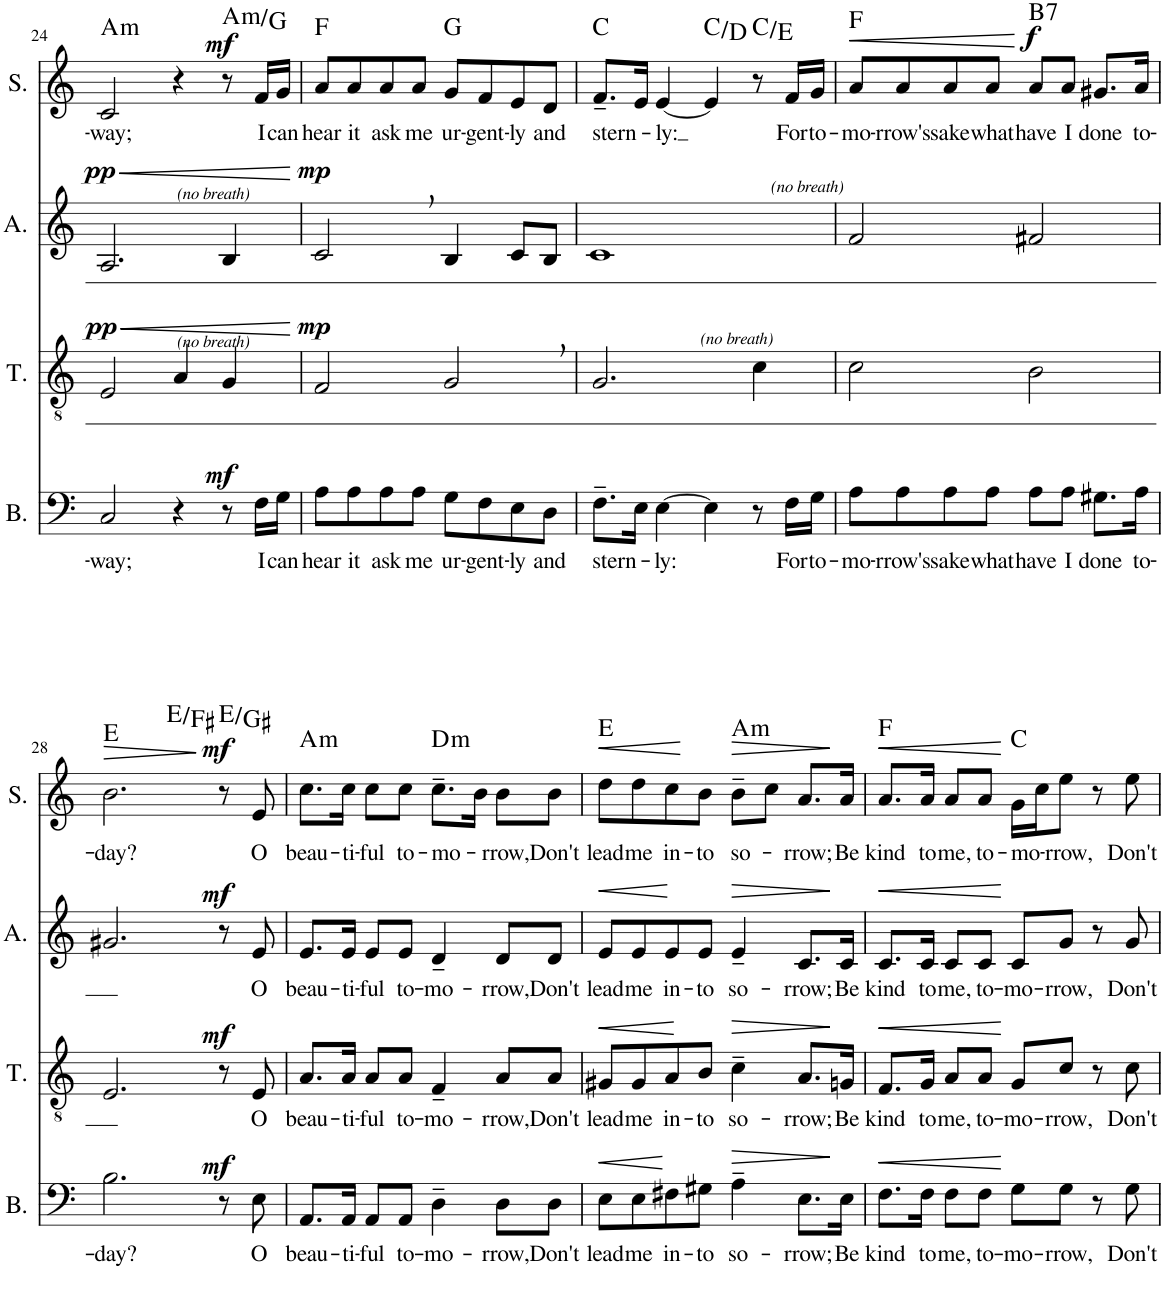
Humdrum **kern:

**kern	**text	**dynam	**kern	**text	**dynam	**kern	**text	**dynam	**kern	**text	**dynam	**harte
*part4	*part4	*part4	*part3	*part3	*part3	*part2	*part2	*part2	*part1	*part1	*part1	*part1
*staff4	*staff4	*staff4	*staff3	*staff3	*staff3	*staff2	*staff2	*staff2	*staff1	*staff1	*staff1	*
*I"Bass	*	*	*I"Tenor	*	*	*I"Alto	*	*	*I"Soprano	*	*	*
*I'B.	*	*	*I'T.	*	*	*I'A.	*	*	*I'S.	*	*	*
!!LO:PB:g=z
*clefF4	*	*	*clefGv2	*	*	*clefG2	*	*	*clefG2	*	*	*
*k[]	*	*	*k[]	*	*	*k[]	*	*	*k[]	*	*	*
*M4/4	*	*	*M4/4	*	*	*M4/4	*	*	*M4/4	*	*	*
=24	=24	=24	=24	=24	=24	=24	=24	=24	=24	=24	=24	=24
!	!	!	!	!	!	!LO:TX:a:i:t=(no breath)	!	!	!	!	!	!
!	!	!	!LO:TX:a:i:t=(no breath)	!	!	!	!	!	!	!	!	!
!	!LO:LY:b	!	!	!	!LO:HP:b	!	!	!LO:HP:b	!	!LO:LY:b	!	!
!	!	!	!	!	!LO:DY:n=1:a	!	!	!LO:DY:n=1:a	!	!	!	!LO:H:kt=m
2C/	-way;	.	2E/	.	< pp	2.A/	.	< pp	2c/	-way;	.	A:min
4r	.	.	4A/	.	.	.	.	.	4r	.	.	.
!	!	!LO:DY:a	!	!	!	!	!	!	!	!	!LO:DY:a	!LO:H:kt=m
8r	.	mf	4G/	.	.	4B/	.	.	8r	.	mf	A:min/b7
!	!LO:LY:b	!	!	!	!	!	!	!	!	!LO:LY:b	!	!
16F\LL	I	.	.	.	.	.	.	.	16f/LL	I	.	.
!	!LO:LY:b	!	!	!	!	!	!	!	!	!LO:LY:b	!	!
16G\JJ	can	.	.	.	.	.	.	.	16g/JJ	can	.	.
.	.	.	.	.	[	.	.	[	.	.	.	.
=25	=25	=25	=25	=25	=25	=25	=25	=25	=25	=25	=25	=25
!	!LO:LY:b	!	!	!	!LO:DY:a	!	!	!LO:DY:a	!	!LO:LY:b	!	!
8A\L	hear	.	2F/	.	mp	2c,/	.	mp	8a/L	hear	.	F:maj
!	!LO:LY:b	!	!	!	!	!	!	!	!	!LO:LY:b	!	!
8A\	it	.	.	.	.	.	.	.	8a/	it	.	.
!	!LO:LY:b	!	!	!	!	!	!	!	!	!LO:LY:b	!	!
8A\	ask	.	.	.	.	.	.	.	8a/	ask	.	.
!	!LO:LY:b	!	!	!	!	!	!	!	!	!LO:LY:b	!	!
8A\J	me	.	.	.	.	.	.	.	8a/J	me	.	.
!	!LO:LY:b	!	!	!	!	!	!	!	!	!LO:LY:b	!	!
8G\L	ur-	.	2G,/	.	.	4B/	.	.	8g/L	ur-	.	G:maj
!	!LO:LY:b	!	!	!	!	!	!	!	!	!LO:LY:b	!	!
8F\	-gent-	.	.	.	.	.	.	.	8f/	-gent-	.	.
!	!LO:LY:b	!	!	!	!	!	!	!	!	!LO:LY:b	!	!
8E\	-ly	.	.	.	.	8c/L	.	.	8e/	-ly	.	.
!	!LO:LY:b	!	!	!	!	!	!	!	!	!LO:LY:b	!	!
8D\J	and	.	.	.	.	8B/J	.	.	8d/J	and	.	.
=26	=26	=26	=26	=26	=26	=26	=26	=26	=26	=26	=26	=26
!	!	!	!	!	!	!LO:TX:a:i:t=(no breath)	!	!	!	!	!	!
!	!LO:LY:b	!	!	!	!	!	!	!	!	!LO:LY:b	!	!
8.F~\L	stern-	.	2.G/	.	.	1c	.	.	8.f~/L	-stern-	.	C:maj
16E\Jk	.	.	.	.	.	.	.	.	16e/Jk	.	.	.
!	!LO:LY:b	!	!	!	!	!	!	!	!	!LO:LY:b	!	!
[4E\	-ly:	.	.	.	.	.	.	.	[4e/	-ly:	.	.
4E\]	.	.	.	.	.	.	.	.	4e/]	.	.	C:maj/2
!	!	!	!LO:TX:a:i:t=(no breath)	!	!	!	!	!	!	!	!	!
8r	.	.	4c\	.	.	.	.	.	8r	.	.	C:maj/3
!	!LO:LY:b	!	!	!	!	!	!	!	!	!LO:LY:b	!	!
16F\LL	For	.	.	.	.	.	.	.	16f/LL	For	.	.
!	!LO:LY:b	!	!	!	!	!	!	!	!	!LO:LY:b	!	!
16G\JJ	to-	.	.	.	.	.	.	.	16g/JJ	to-	.	.
=27	=27	=27	=27	=27	=27	=27	=27	=27	=27	=27	=27	=27
!	!LO:LY:b	!	!	!	!	!	!	!	!	!LO:LY:b	!LO:HP:b	!
8A\L	-mo-	.	2c\	.	.	2f/	.	.	8a/L	-mo-	<	F:maj
!	!LO:LY:b	!	!	!	!	!	!	!	!	!LO:LY:b	!	!
8A\	-rrow's	.	.	.	.	.	.	.	8a/	-rrow's	.	.
!	!LO:LY:b	!	!	!	!	!	!	!	!	!LO:LY:b	!	!
8A\	sake	.	.	.	.	.	.	.	8a/	sake	.	.
!	!LO:LY:b	!	!	!	!	!	!	!	!	!LO:LY:b	!	!
8A\J	what	.	.	.	.	.	.	.	8a/J	what	.	.
!	!LO:LY:b	!	!	!	!	!	!	!	!	!LO:LY:b	!LO:DY:n=1:a	!LO:H:kt=7
8A\L	have	.	2B\	.	.	2f#X/	.	.	8a/L	have	[ f	B:7
!	!LO:LY:b	!	!	!	!	!	!	!	!	!LO:LY:b	!	!
8A\J	I	.	.	.	.	.	.	.	8a/J	I	.	.
!	!LO:LY:b	!	!	!	!	!	!	!	!	!LO:LY:b	!	!
8.G#X\L	done	.	.	.	.	.	.	.	8.g#X/L	done	.	.
!	!LO:LY:b	!	!	!	!	!	!	!	!	!LO:LY:b	!	!
16A\Jk	to-	.	.	.	.	.	.	.	16a/Jk	to-	.	.
!!LO:LB:g=z
=28	=28	=28	=28	=28	=28	=28	=28	=28	=28	=28	=28	=28
!	!LO:LY:b	!	!	!	!	!	!	!	!	!LO:LY:b	!LO:HP:b	!
*	*	*	*	*	*	*	*	*	*^	*	*	*
2.B\	-day?	.	2.E/	.	.	2.g#X/	.	.	2.b\	2ryy	-day?	>	E:maj
.	.	.	.	.	.	.	.	.	.	2ryy	.	.	E:maj/2
!	!	!LO:DY:a	!	!	!LO:DY:a	!	!	!LO:DY:a	!	!	!	!LO:DY:n=1:a	!
8r	.	mf	8r	.	mf	8r	.	mf	8r	.	.	] mf	E:maj/3
!	!LO:LY:b	!	!	!LO:LY:b	!	!	!LO:LY:b	!	!	!	!LO:LY:b	!	!
8E\	O	.	8E/	O	.	8e/	O	.	8e/	.	O	.	.
=29	=29	=29	=29	=29	=29	=29	=29	=29	=29	=29	=29	=29	=29
!	!LO:LY:b	!	!	!LO:LY:b	!	!	!LO:LY:b	!	!	!	!LO:LY:b	!	!LO:H:kt=m
*	*	*	*	*	*	*	*	*	*v	*v	*	*	*
8.AA/L	beau-	.	8.A/L	beau-	.	8.e/L	beau-	.	8.cc\L	beau-	.	A:min
!	!LO:LY:b	!	!	!LO:LY:b	!	!	!LO:LY:b	!	!	!LO:LY:b	!	!
16AA/Jk	-ti-	.	16A/Jk	-ti-	.	16e/Jk	-ti-	.	16cc\Jk	-ti-	.	.
!	!LO:LY:b	!	!	!LO:LY:b	!	!	!LO:LY:b	!	!	!LO:LY:b	!	!
8AA/L	-ful	.	8A/L	-ful	.	8e/L	-ful	.	8cc\L	-ful	.	.
!	!LO:LY:b	!	!	!LO:LY:b	!	!	!LO:LY:b	!	!	!LO:LY:b	!	!
8AA/J	to-	.	8A/J	to-	.	8e/J	to-	.	8cc\J	to-	.	.
!	!LO:LY:b	!	!	!LO:LY:b	!	!	!LO:LY:b	!	!	!LO:LY:b	!	!LO:H:kt=m
4D~\	-mo-	.	4F~/	-mo-	.	4d~/	-mo-	.	8.cc~\L	-mo-	.	D:min
.	.	.	.	.	.	.	.	.	16b\Jk	.	.	.
!	!LO:LY:b	!	!	!LO:LY:b	!	!	!LO:LY:b	!	!	!LO:LY:b	!	!
8D\L	-rrow,	.	8A/L	-rrow,	.	8d/L	-rrow,	.	8b\L	-rrow,	.	.
!	!LO:LY:b	!	!	!LO:LY:b	!	!	!LO:LY:b	!	!	!LO:LY:b	!	!
8D\J	Don't	.	8A/J	Don't	.	8d/J	Don't	.	8b\J	Don't	.	.
=30	=30	=30	=30	=30	=30	=30	=30	=30	=30	=30	=30	=30
!	!LO:LY:b	!LO:HP:b	!	!LO:LY:b	!LO:HP:b	!	!LO:LY:b	!LO:HP:b	!	!LO:LY:b	!LO:HP:b	!
8E\L	lead	<	8G#X/L	lead	<	8e/L	lead	<	8dd\L	lead	<	E:maj
!	!LO:LY:b	!	!	!LO:LY:b	!	!	!LO:LY:b	!	!	!LO:LY:b	!	!
8E\	me	.	8G#/	me	.	8e/	me	.	8dd\	me	.	.
!	!LO:LY:b	!	!	!LO:LY:b	!	!	!LO:LY:b	!	!	!LO:LY:b	!	!
8F#X\	in-	.	8A/	in-	.	8e/	in-	.	8cc\	in-	.	.
!	!LO:LY:b	!	!	!LO:LY:b	!	!	!LO:LY:b	!	!	!LO:LY:b	!	!
8G#X\J	-to	.	8B/J	-to	.	8e/J	-to	.	8b\J	-to	.	.
!	!LO:LY:b	!LO:HP:b	!	!LO:LY:b	!LO:HP:b	!	!LO:LY:b	!LO:HP:b	!	!LO:LY:b	!LO:HP:b	!LO:H:kt=m
4A~\	so-	>	4c~\	so-	>	4e~/	so-	>	8b~\L	so-	>	A:min
.	.	.	.	.	.	.	.	.	8cc\J	.	.	.
!	!LO:LY:b	!	!	!LO:LY:b	!	!	!LO:LY:b	!	!	!LO:LY:b	!	!
8.E\L	-rrow;	.	8.A/L	-rrow;	.	8.c/L	-rrow;	.	8.a/L	-rrow;	.	.
!	!LO:LY:b	!	!	!LO:LY:b	!	!	!LO:LY:b	!	!	!LO:LY:b	!	!
16E\Jk	Be	]	16Gn/Jk	Be	]	16c/Jk	Be	]	16a/Jk	Be	]	.
.	.	[	.	.	[	.	.	[	.	.	[	.
=31	=31	=31	=31	=31	=31	=31	=31	=31	=31	=31	=31	=31
!	!LO:LY:b	!LO:HP:b	!	!LO:LY:b	!LO:HP:b	!	!LO:LY:b	!LO:HP:b	!	!LO:LY:b	!LO:HP:b	!
8.F\L	kind	<	8.F/L	kind	<	8.c/L	kind	<	8.a/L	kind	<	F:maj
!	!LO:LY:b	!	!	!LO:LY:b	!	!	!LO:LY:b	!	!	!LO:LY:b	!	!
16F\Jk	to	.	16G/Jk	to	.	16c/Jk	to	.	16a/Jk	to	.	.
!	!LO:LY:b	!	!	!LO:LY:b	!	!	!LO:LY:b	!	!	!LO:LY:b	!	!
8F\L	me,	.	8A/L	me,	.	8c/L	me,	.	8a/L	me,	.	.
!	!LO:LY:b	!	!	!LO:LY:b	!	!	!LO:LY:b	!	!	!LO:LY:b	!	!
8F\J	to-	.	8A/J	to-	.	8c/J	to-	.	8a/J	to-	.	.
!	!LO:LY:b	!	!	!LO:LY:b	!	!	!LO:LY:b	!	!	!LO:LY:b	!	!
8G\L	-mo-	[	8G/L	-mo-	[	8c/L	-mo-	[	16g\LL	-mo-	[	C:maj
.	.	.	.	.	.	.	.	.	16cc\J	.	.	.
!	!LO:LY:b	!	!	!LO:LY:b	!	!	!LO:LY:b	!	!	!LO:LY:b	!	!
8G\J	-rrow,	.	8c/J	-rrow,	.	8g/J	rrow,	.	8ee\J	-rrow,	.	.
8r	.	.	8r	.	.	8r	.	.	8r	.	.	.
!	!LO:LY:b	!	!	!LO:LY:b	!	!	!LO:LY:b	!	!	!LO:LY:b	!	!
8G\	Don't	.	8c\	Don't	.	8g/	Don't	.	8ee\	Don't	.	.
=	=	=	=	=	=	=	=	=	=	=	=	=
*-	*-	*-	*-	*-	*-	*-	*-	*-	*-	*-	*-	*-
